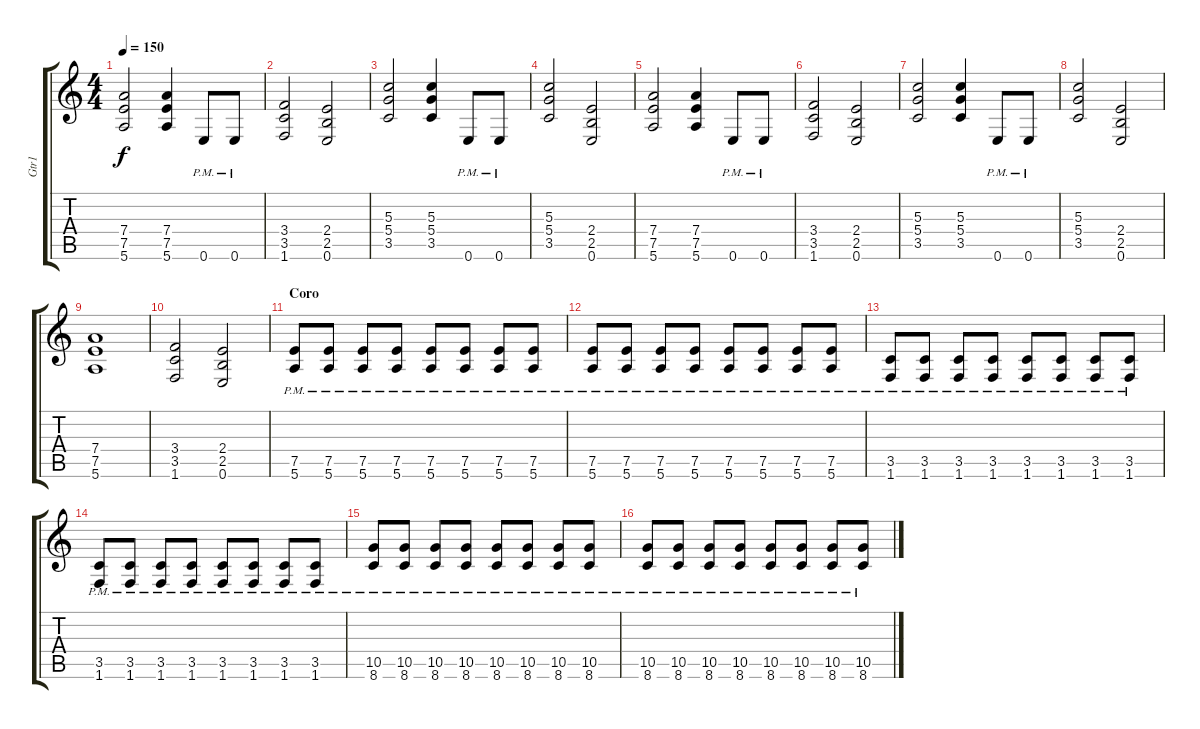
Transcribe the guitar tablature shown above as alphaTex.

\track ("Gtr1" "Gtr1") {instrument overdrivenguitar}
\staff {score tabs}
\tuning (E4 B3 G3 D3 A2 E2) {hide}
\ts (4 4)
\tempo 150
\clef g2
\ks c
(7.4 7.5 5.6).2{dy f} (7.4 7.5 5.6).4 0.6{pm}.8 0.6{pm}.8 |
(3.4 3.5 1.6).2 (2.4 2.5 0.6).2 |
(5.3 5.4 3.5).2 (5.3 5.4 3.5).4 0.6{pm}.8 0.6{pm}.8 |
(5.3 5.4 3.5).2 (2.4 2.5 0.6).2 |
(7.4 7.5 5.6).2 (7.4 7.5 5.6).4 0.6{pm}.8 0.6{pm}.8 |
(3.4 3.5 1.6).2 (2.4 2.5 0.6).2 |
(5.3 5.4 3.5).2 (5.3 5.4 3.5).4 0.6{pm}.8 0.6{pm}.8 |
(5.3 5.4 3.5).2 (2.4 2.5 0.6).2 |
(7.4 7.5 5.6).1 |
(3.4 3.5 1.6).2 (2.4 2.5 0.6).2 |
\section ("" "Coro ")
(7.5{pm} 5.6{pm}).8 (7.5{pm} 5.6{pm}).8 (7.5{pm} 5.6{pm}).8 (7.5{pm} 5.6{pm}).8 (7.5{pm} 5.6{pm}).8 (7.5{pm} 5.6{pm}).8 (7.5{pm} 5.6{pm}).8 (7.5{pm} 5.6{pm}).8 |
(7.5{pm} 5.6{pm}).8 (7.5{pm} 5.6{pm}).8 (7.5{pm} 5.6{pm}).8 (7.5{pm} 5.6{pm}).8 (7.5{pm} 5.6{pm}).8 (7.5{pm} 5.6{pm}).8 (7.5{pm} 5.6{pm}).8 (7.5{pm} 5.6{pm}).8 |
(3.5{pm} 1.6{pm}).8 (3.5{pm} 1.6{pm}).8 (3.5{pm} 1.6{pm}).8 (3.5{pm} 1.6{pm}).8 (3.5{pm} 1.6{pm}).8 (3.5{pm} 1.6{pm}).8 (3.5{pm} 1.6{pm}).8 (3.5{pm} 1.6{pm}).8 |
(3.5{pm} 1.6{pm}).8 (3.5{pm} 1.6{pm}).8 (3.5{pm} 1.6{pm}).8 (3.5{pm} 1.6{pm}).8 (3.5{pm} 1.6{pm}).8 (3.5{pm} 1.6{pm}).8 (3.5{pm} 1.6{pm}).8 (3.5{pm} 1.6{pm}).8 |
(10.5{pm} 8.6{pm}).8 (10.5{pm} 8.6{pm}).8 (10.5{pm} 8.6{pm}).8 (10.5{pm} 8.6{pm}).8 (10.5{pm} 8.6{pm}).8 (10.5{pm} 8.6{pm}).8 (10.5{pm} 8.6{pm}).8 (10.5{pm} 8.6{pm}).8 |
(10.5{pm} 8.6{pm}).8 (10.5{pm} 8.6{pm}).8 (10.5{pm} 8.6{pm}).8 (10.5{pm} 8.6{pm}).8 (10.5{pm} 8.6{pm}).8 (10.5{pm} 8.6{pm}).8 (10.5{pm} 8.6{pm}).8 (10.5{pm} 8.6{pm}).8
